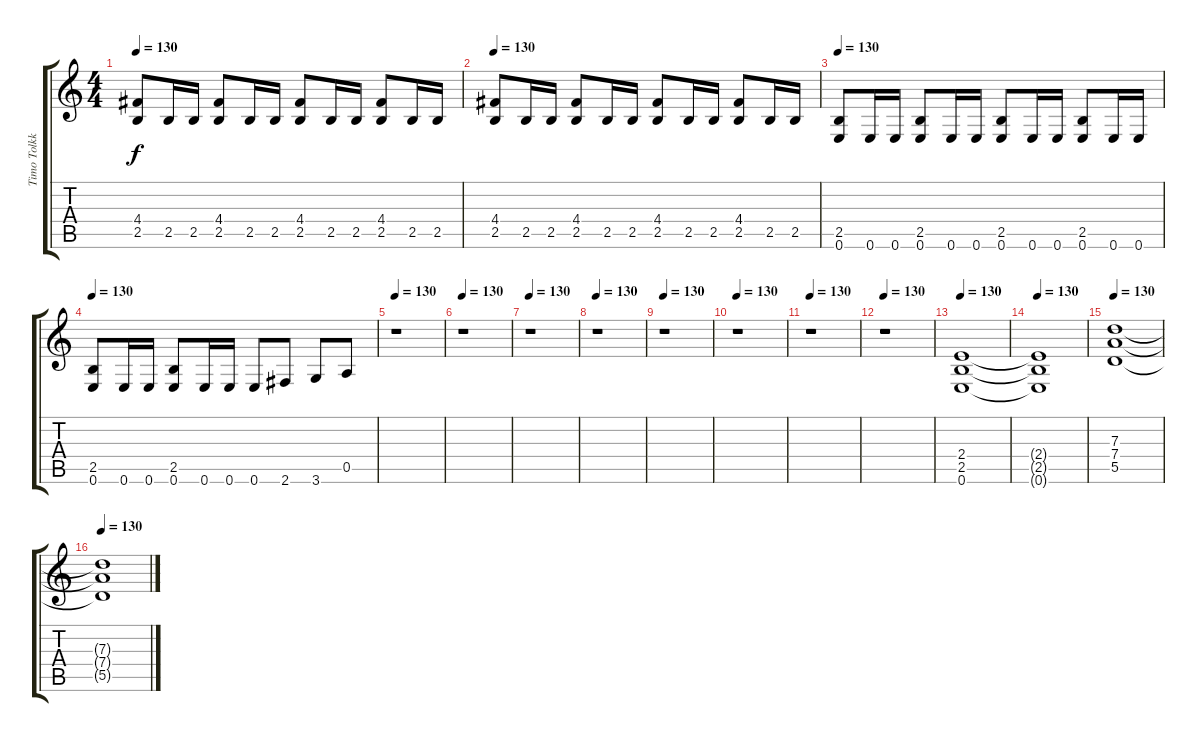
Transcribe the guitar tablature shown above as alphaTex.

\track ("Timo Tolkki (Guitar 2 Rythm)" "Timo Tolkk") {instrument overdrivenguitar}
\staff {score tabs}
\tuning (E4 B3 G3 D3 A2 E2) {hide}
\ts (4 4)
\tempo 130
\clef g2
\ks c
(4.4 2.5).8{dy f} 2.5.16 2.5.16 (4.4 2.5).8 2.5.16 2.5.16 (4.4 2.5).8 2.5.16 2.5.16 (4.4 2.5).8 2.5.16 2.5.16 |
\tempo 130
(4.4 2.5).8 2.5.16 2.5.16 (4.4 2.5).8 2.5.16 2.5.16 (4.4 2.5).8 2.5.16 2.5.16 (4.4 2.5).8 2.5.16 2.5.16 |
\tempo 130
(2.5 0.6).8 0.6.16 0.6.16 (2.5 0.6).8 0.6.16 0.6.16 (2.5 0.6).8 0.6.16 0.6.16 (2.5 0.6).8 0.6.16 0.6.16 |
\tempo 130
(2.5 0.6).8 0.6.16 0.6.16 (2.5 0.6).8 0.6.16 0.6.16 0.6.8 2.6.8 3.6.8 0.5.8 |
\tempo 130
r.1 |
\tempo 130
r.1 |
\tempo 130
r.1 |
\tempo 130
r.1 |
\tempo 130
r.1 |
\tempo 130
r.1 |
\tempo 130
r.1 |
\tempo 130
r.1 |
\tempo 130
(2.4 2.5 0.6).1 |
\tempo 130
(2.4{t} 2.5{t} 0.6{t}).1 |
\tempo 130
(7.3 7.4 5.5).1 |
\tempo 130
(7.3{t} 7.4{t} 5.5{t}).1
